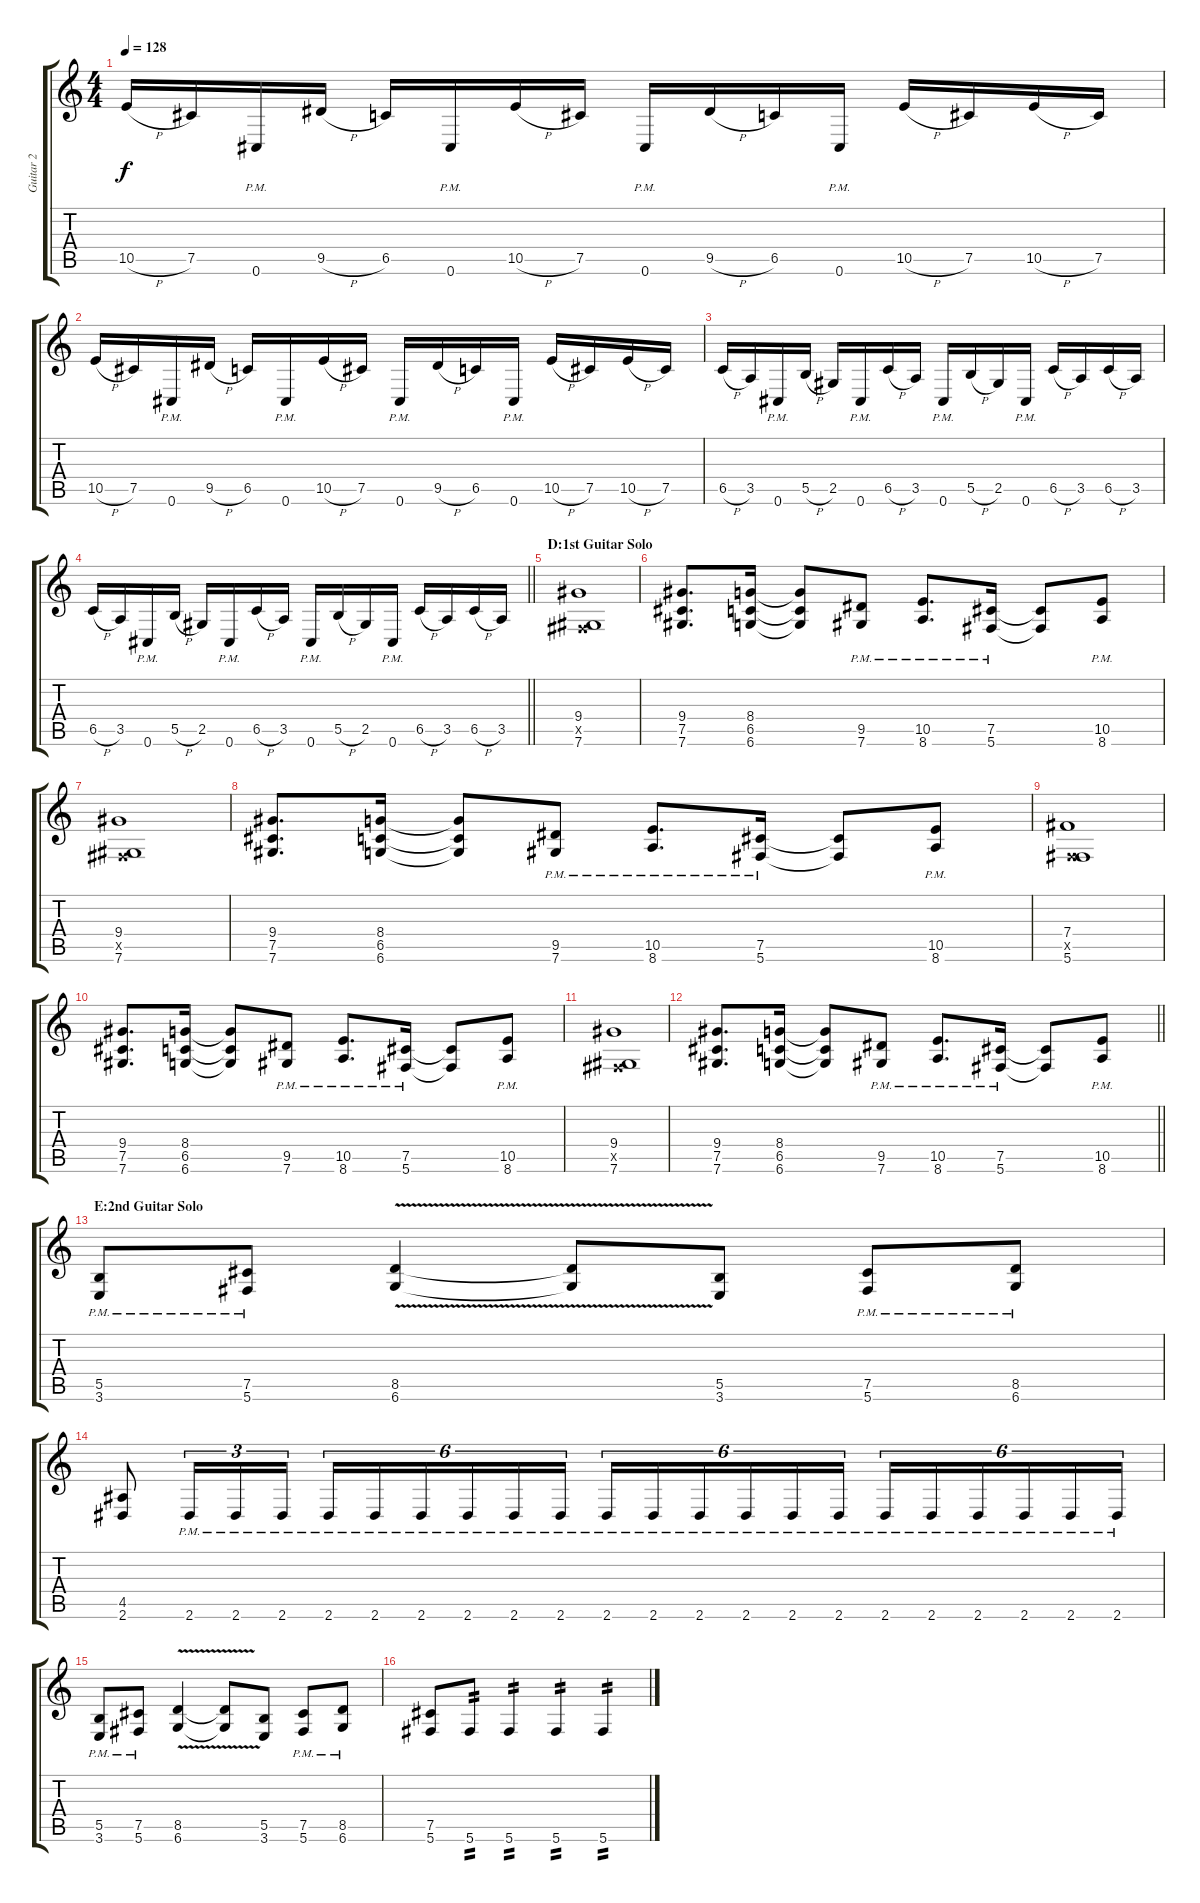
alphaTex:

\track ("Guitar 2" "Guitar 2") {instrument distortionguitar}
\staff {score tabs}
\tuning (Db4 Ab3 E3 B2 Gb2 Db2) {hide}
\ts (4 4)
\tempo 128
\clef g2
\ks c
10.5{h}.16{dy f} 7.5.16 0.6{pm}.16 9.5{h}.16 6.5.16 0.6{pm}.16 10.5{h}.16 7.5.16 0.6{pm}.16 9.5{h}.16 6.5.16 0.6{pm}.16 10.5{h}.16 7.5.16 10.5{h}.16 7.5.16 |
10.5{h}.16 7.5.16 0.6{pm}.16 9.5{h}.16 6.5.16 0.6{pm}.16 10.5{h}.16 7.5.16 0.6{pm}.16 9.5{h}.16 6.5.16 0.6{pm}.16 10.5{h}.16 7.5.16 10.5{h}.16 7.5.16 |
6.5{h}.16 3.5.16 0.6{pm}.16 5.5{h}.16 2.5.16 0.6{pm}.16 6.5{h}.16 3.5.16 0.6{pm}.16 5.5{h}.16 2.5.16 0.6{pm}.16 6.5{h}.16 3.5.16 6.5{h}.16 3.5.16 |
\barLineRight lightlight
6.5{h}.16 3.5.16 0.6{pm}.16 5.5{h}.16 2.5.16 0.6{pm}.16 6.5{h}.16 3.5.16 0.6{pm}.16 5.5{h}.16 2.5.16 0.6{pm}.16 6.5{h}.16 3.5.16 6.5{h}.16 3.5.16 |
\section ("" "D:1st Guitar Solo")
(9.4 0.5{x} 7.6).1 |
(9.4 7.5 7.6).8{d} (8.4 6.5 6.6).16 (8.4{t} 6.5{t} 6.6{t}).8 (9.5{pm} 7.6{pm}).8 (10.5{pm} 8.6{pm}).8{d} (7.5{pm} 5.6{pm}).16 (7.5{t} 5.6{t}).8 (10.5{pm} 8.6{pm}).8 |
(9.4 0.5{x} 7.6).1 |
(9.4 7.5 7.6).8{d} (8.4 6.5 6.6).16 (8.4{t} 6.5{t} 6.6{t}).8 (9.5{pm} 7.6{pm}).8 (10.5{pm} 8.6{pm}).8{d} (7.5{pm} 5.6{pm}).16 (7.5{t} 5.6{t}).8 (10.5{pm} 8.6{pm}).8 |
(7.4 0.5{x} 5.6).1 |
(9.4 7.5 7.6).8{d} (8.4 6.5 6.6).16 (8.4{t} 6.5{t} 6.6{t}).8 (9.5{pm} 7.6{pm}).8 (10.5{pm} 8.6{pm}).8{d} (7.5{pm} 5.6{pm}).16 (7.5{t} 5.6{t}).8 (10.5{pm} 8.6{pm}).8 |
(9.4 0.5{x} 7.6).1 |
\barLineRight lightlight
(9.4 7.5 7.6).8{d} (8.4 6.5 6.6).16 (8.4{t} 6.5{t} 6.6{t}).8 (9.5{pm} 7.6{pm}).8 (10.5{pm} 8.6{pm}).8{d} (7.5{pm} 5.6{pm}).16 (7.5{t} 5.6{t}).8 (10.5{pm} 8.6{pm}).8 |
\section ("" "E:2nd Guitar Solo")
(5.5{pm} 3.6{pm}).8 (7.5{pm} 5.6{pm}).8 (8.5{v} 6.6{v}).4 (8.5{t} 6.6{t}).8 (5.5 3.6).8 (7.5{pm} 5.6{pm}).8 (8.5{pm} 6.6{pm}).8 |
(4.5 2.6).8 2.6{pm}.16{tu (3 2)} 2.6{pm}.16{tu (3 2)} 2.6{pm}.16{tu (3 2)} 2.6{pm}.16{tu (6 4)} 2.6{pm}.16{tu (6 4)} 2.6{pm}.16{tu (6 4)} 2.6{pm}.16{tu (6 4)} 2.6{pm}.16{tu (6 4)} 2.6{pm}.16{tu (6 4)} 2.6{pm}.16{tu (6 4)} 2.6{pm}.16{tu (6 4)} 2.6{pm}.16{tu (6 4)} 2.6{pm}.16{tu (6 4)} 2.6{pm}.16{tu (6 4)} 2.6{pm}.16{tu (6 4)} 2.6{pm}.16{tu (6 4)} 2.6{pm}.16{tu (6 4)} 2.6{pm}.16{tu (6 4)} 2.6{pm}.16{tu (6 4)} 2.6{pm}.16{tu (6 4)} 2.6{pm}.16{tu (6 4)} |
(5.5{pm} 3.6{pm}).8 (7.5{pm} 5.6{pm}).8 (8.5{v} 6.6{v}).4 (8.5{t} 6.6{t}).8 (5.5 3.6).8 (7.5{pm} 5.6{pm}).8 (8.5{pm} 6.6{pm}).8 |
(7.5 5.6).8 5.6.8{tp 2} 5.6.4{tp 2} 5.6.4{tp 2} 5.6.4{tp 2}
